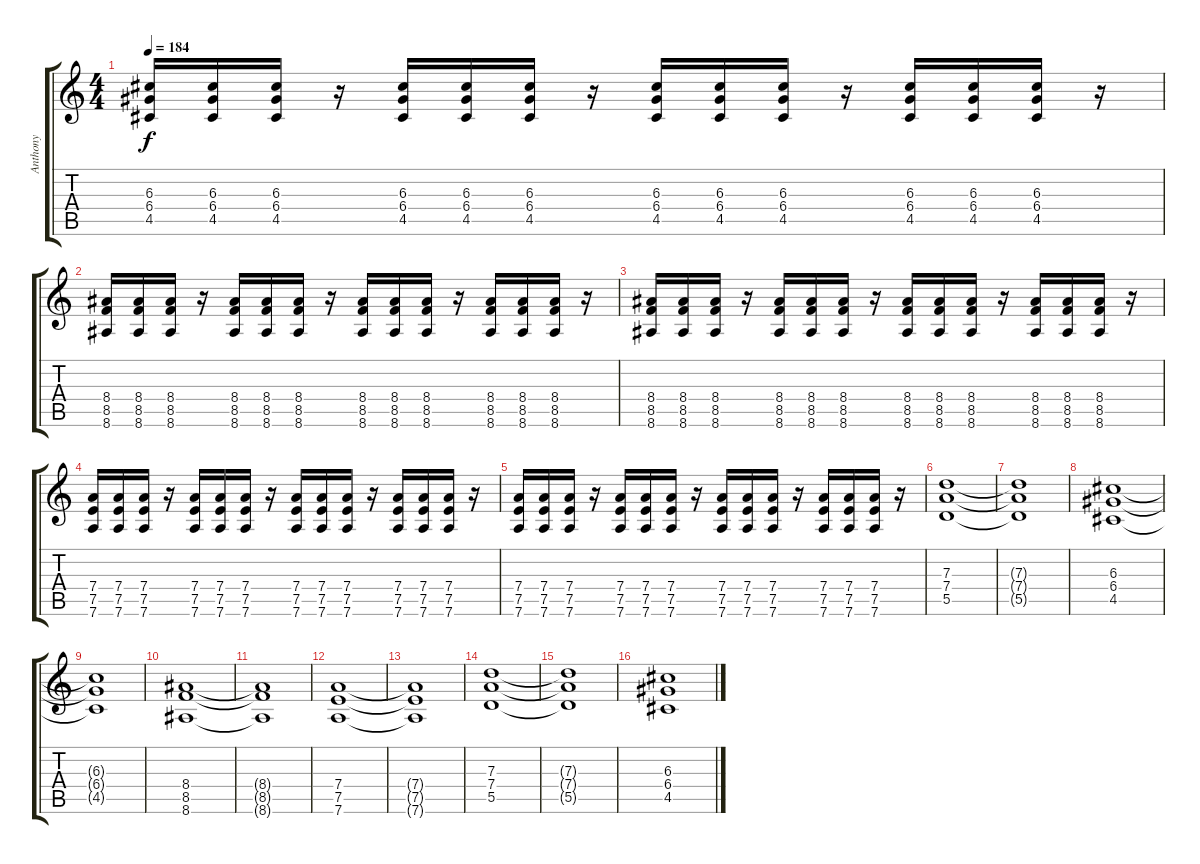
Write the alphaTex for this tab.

\track ("Anthony" "Anthony") {instrument distortionguitar}
\staff {score tabs}
\tuning (E4 B3 G3 D3 A2 D2) {hide}
\ts (4 4)
\tempo 184
\clef g2
\ks c
(6.3 6.4 4.5).16{dy f} (6.3 6.4 4.5).16 (6.3 6.4 4.5).16 r.16 (6.3 6.4 4.5).16 (6.3 6.4 4.5).16 (6.3 6.4 4.5).16 r.16 (6.3 6.4 4.5).16 (6.3 6.4 4.5).16 (6.3 6.4 4.5).16 r.16 (6.3 6.4 4.5).16 (6.3 6.4 4.5).16 (6.3 6.4 4.5).16 r.16 |
(8.4 8.5 8.6).16 (8.4 8.5 8.6).16 (8.4 8.5 8.6).16 r.16 (8.4 8.5 8.6).16 (8.4 8.5 8.6).16 (8.4 8.5 8.6).16 r.16 (8.4 8.5 8.6).16 (8.4 8.5 8.6).16 (8.4 8.5 8.6).16 r.16 (8.4 8.5 8.6).16 (8.4 8.5 8.6).16 (8.4 8.5 8.6).16 r.16 |
(8.4 8.5 8.6).16 (8.4 8.5 8.6).16 (8.4 8.5 8.6).16 r.16 (8.4 8.5 8.6).16 (8.4 8.5 8.6).16 (8.4 8.5 8.6).16 r.16 (8.4 8.5 8.6).16 (8.4 8.5 8.6).16 (8.4 8.5 8.6).16 r.16 (8.4 8.5 8.6).16 (8.4 8.5 8.6).16 (8.4 8.5 8.6).16 r.16 |
(7.4 7.5 7.6).16 (7.4 7.5 7.6).16 (7.4 7.5 7.6).16 r.16 (7.4 7.5 7.6).16 (7.4 7.5 7.6).16 (7.4 7.5 7.6).16 r.16 (7.4 7.5 7.6).16 (7.4 7.5 7.6).16 (7.4 7.5 7.6).16 r.16 (7.4 7.5 7.6).16 (7.4 7.5 7.6).16 (7.4 7.5 7.6).16 r.16 |
(7.4 7.5 7.6).16 (7.4 7.5 7.6).16 (7.4 7.5 7.6).16 r.16 (7.4 7.5 7.6).16 (7.4 7.5 7.6).16 (7.4 7.5 7.6).16 r.16 (7.4 7.5 7.6).16 (7.4 7.5 7.6).16 (7.4 7.5 7.6).16 r.16 (7.4 7.5 7.6).16 (7.4 7.5 7.6).16 (7.4 7.5 7.6).16 r.16 |
(7.3 7.4 5.5).1 |
(7.3{t} 7.4{t} 5.5{t}).1 |
(6.3 6.4 4.5).1 |
(6.3{t} 6.4{t} 4.5{t}).1 |
(8.4 8.5 8.6).1 |
(8.4{t} 8.5{t} 8.6{t}).1 |
(7.4 7.5 7.6).1 |
(7.4{t} 7.5{t} 7.6{t}).1 |
(7.3 7.4 5.5).1 |
(7.3{t} 7.4{t} 5.5{t}).1 |
(6.3 6.4 4.5).1
